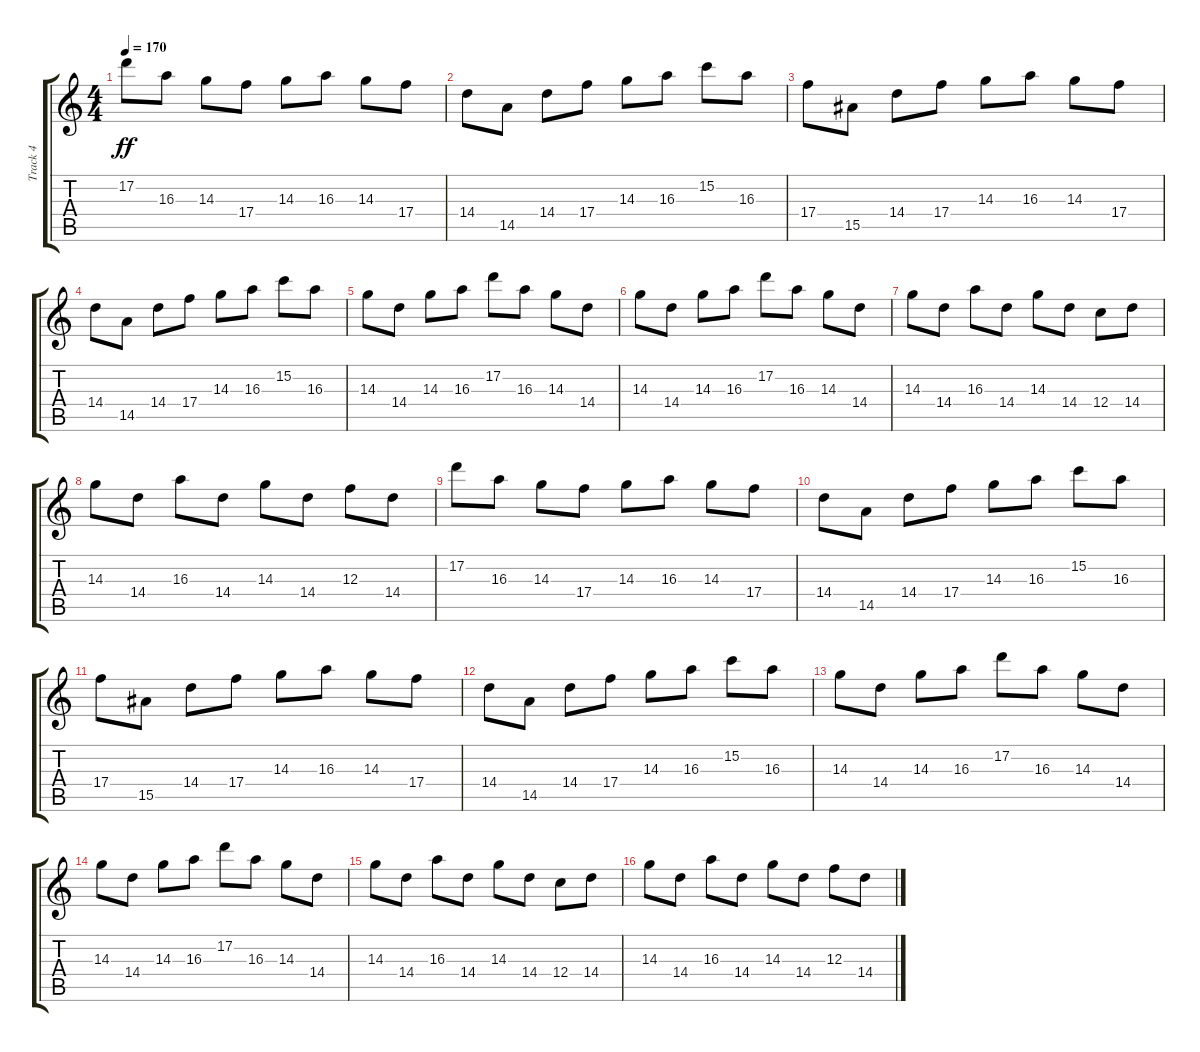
\track ("Track 4" "Track 4") {instrument distortionguitar}
\staff {score tabs}
\tuning (D4 A3 F3 C3 G2 D2) {hide}
\ts (4 4)
\tempo 170
\clef g2
\ks c
17.2.8{dy ff} 16.3.8 14.3.8 17.4.8 14.3.8 16.3.8 14.3.8 17.4.8 |
14.4.8 14.5.8 14.4.8 17.4.8 14.3.8 16.3.8 15.2.8 16.3.8 |
17.4.8 15.5.8 14.4.8 17.4.8 14.3.8 16.3.8 14.3.8 17.4.8 |
14.4.8 14.5.8 14.4.8 17.4.8 14.3.8 16.3.8 15.2.8 16.3.8 |
14.3.8 14.4.8 14.3.8 16.3.8 17.2.8 16.3.8 14.3.8 14.4.8 |
14.3.8 14.4.8 14.3.8 16.3.8 17.2.8 16.3.8 14.3.8 14.4.8 |
14.3.8 14.4.8 16.3.8 14.4.8 14.3.8 14.4.8 12.4.8 14.4.8 |
14.3.8 14.4.8 16.3.8 14.4.8 14.3.8 14.4.8 12.3.8 14.4.8 |
17.2.8 16.3.8 14.3.8 17.4.8 14.3.8 16.3.8 14.3.8 17.4.8 |
14.4.8 14.5.8 14.4.8 17.4.8 14.3.8 16.3.8 15.2.8 16.3.8 |
17.4.8 15.5.8 14.4.8 17.4.8 14.3.8 16.3.8 14.3.8 17.4.8 |
14.4.8 14.5.8 14.4.8 17.4.8 14.3.8 16.3.8 15.2.8 16.3.8 |
14.3.8 14.4.8 14.3.8 16.3.8 17.2.8 16.3.8 14.3.8 14.4.8 |
14.3.8 14.4.8 14.3.8 16.3.8 17.2.8 16.3.8 14.3.8 14.4.8 |
14.3.8 14.4.8 16.3.8 14.4.8 14.3.8 14.4.8 12.4.8 14.4.8 |
14.3.8 14.4.8 16.3.8 14.4.8 14.3.8 14.4.8 12.3.8 14.4.8
